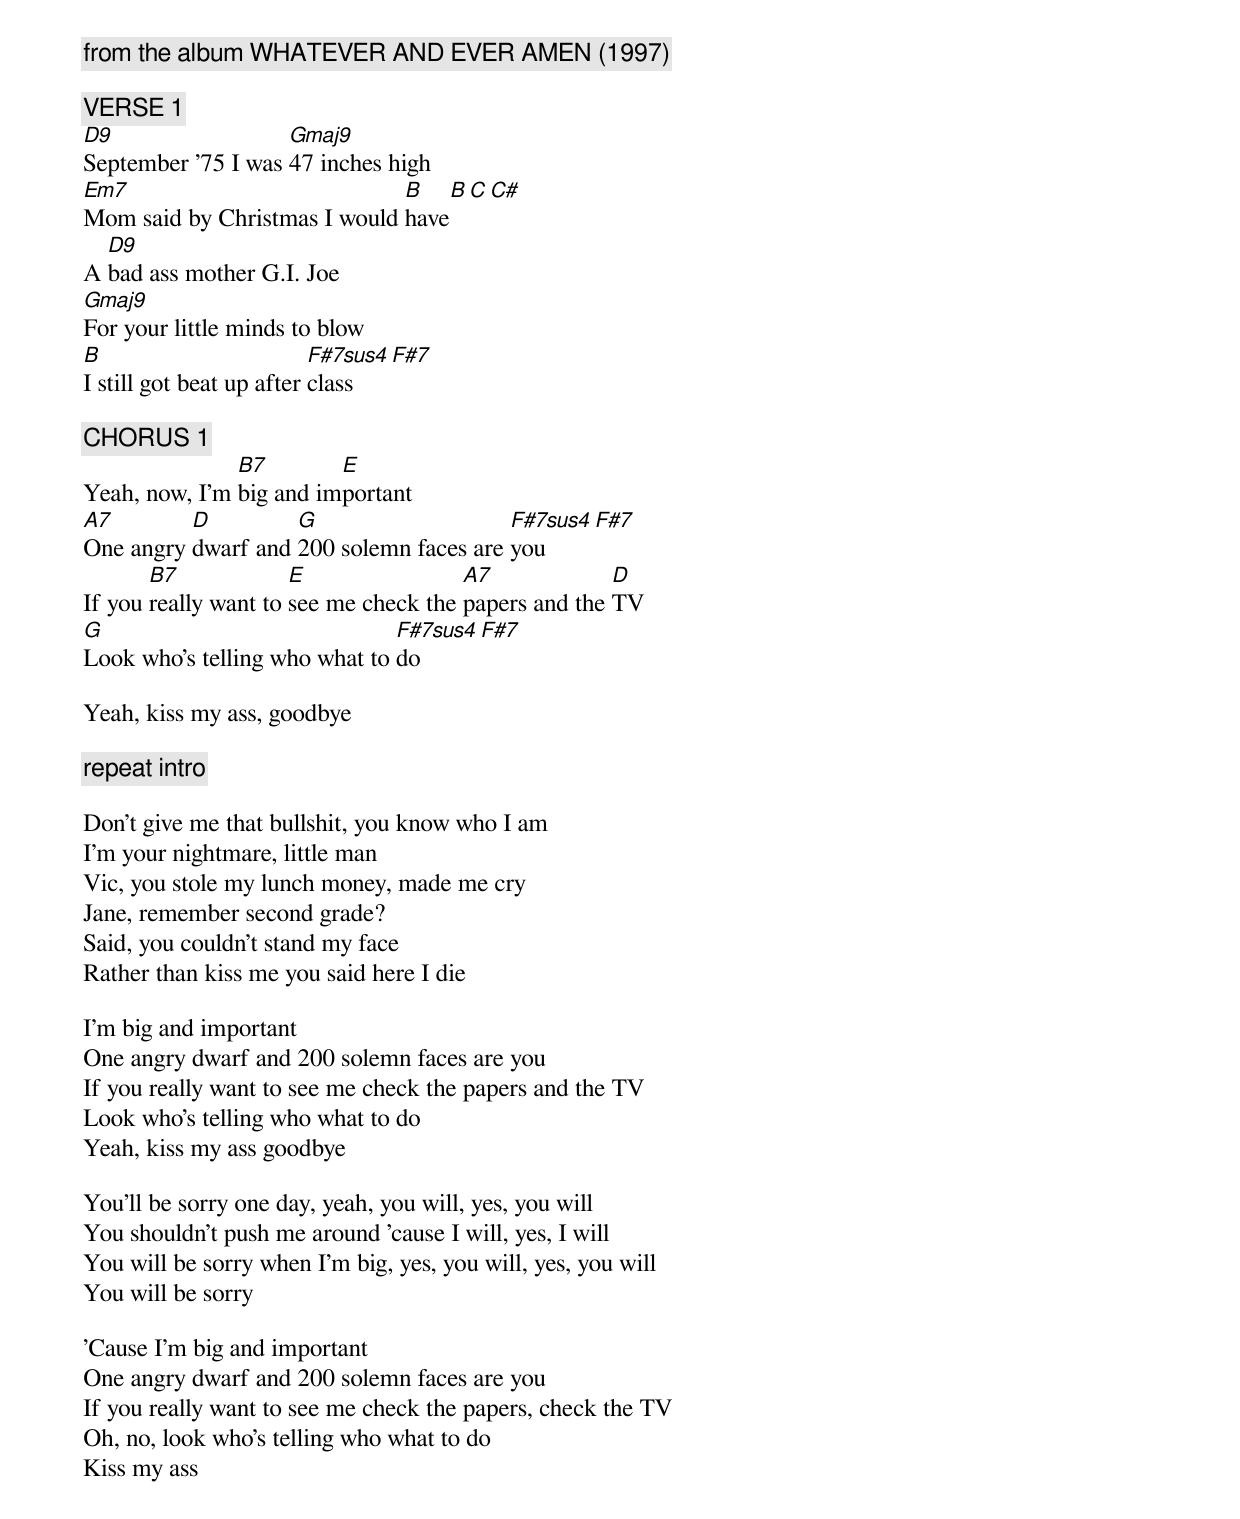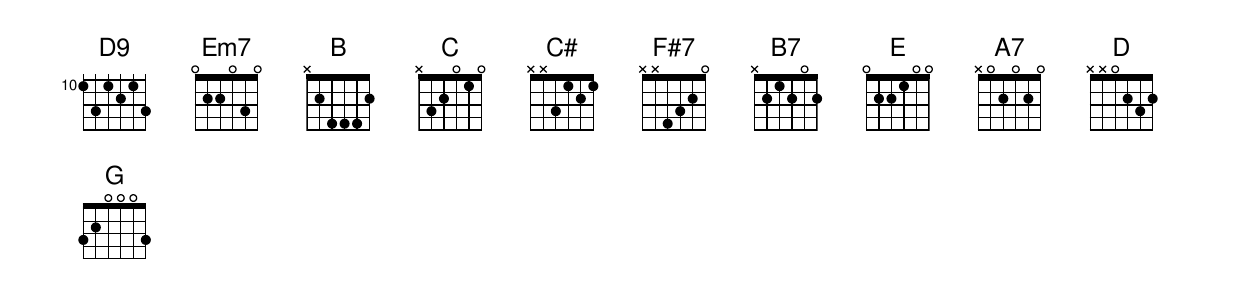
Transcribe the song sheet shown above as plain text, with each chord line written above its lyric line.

ONE ANGRY DWARF AND 200 SOLEMN FACES by BEN FOLDS FIVE
from the album WHATEVER AND EVER AMEN (1997)

[VERSE 1]
D9                  Gmaj9
September '75 I was 47 inches high
Em7                           B     B  C  C#
Mom said by Christmas I would have
  D9
A bad ass mother G.I. Joe
Gmaj9
For your little minds to blow
B                         F#7sus4  F#7
I still got beat up after class

[CHORUS 1]
               B7        E
Yeah, now, I'm big and important
A7        D         G                    F#7sus4  F#7
One angry dwarf and 200 solemn faces are you
       B7             E                A7             D
If you really want to see me check the papers and the TV
G                              F#7sus4  F#7
Look who's telling who what to do

Yeah, kiss my ass, goodbye

[repeat intro]

Don't give me that bullshit, you know who I am
I'm your nightmare, little man
Vic, you stole my lunch money, made me cry
Jane, remember second grade?
Said, you couldn't stand my face
Rather than kiss me you said here I die

I'm big and important
One angry dwarf and 200 solemn faces are you
If you really want to see me check the papers and the TV
Look who's telling who what to do
Yeah, kiss my ass goodbye

You'll be sorry one day, yeah, you will, yes, you will
You shouldn't push me around 'cause I will, yes, I will
You will be sorry when I'm big, yes, you will, yes, you will
You will be sorry

'Cause I'm big and important
One angry dwarf and 200 solemn faces are you
If you really want to see me check the papers, check the TV
Oh, no, look who's telling who what to do
Kiss my ass
